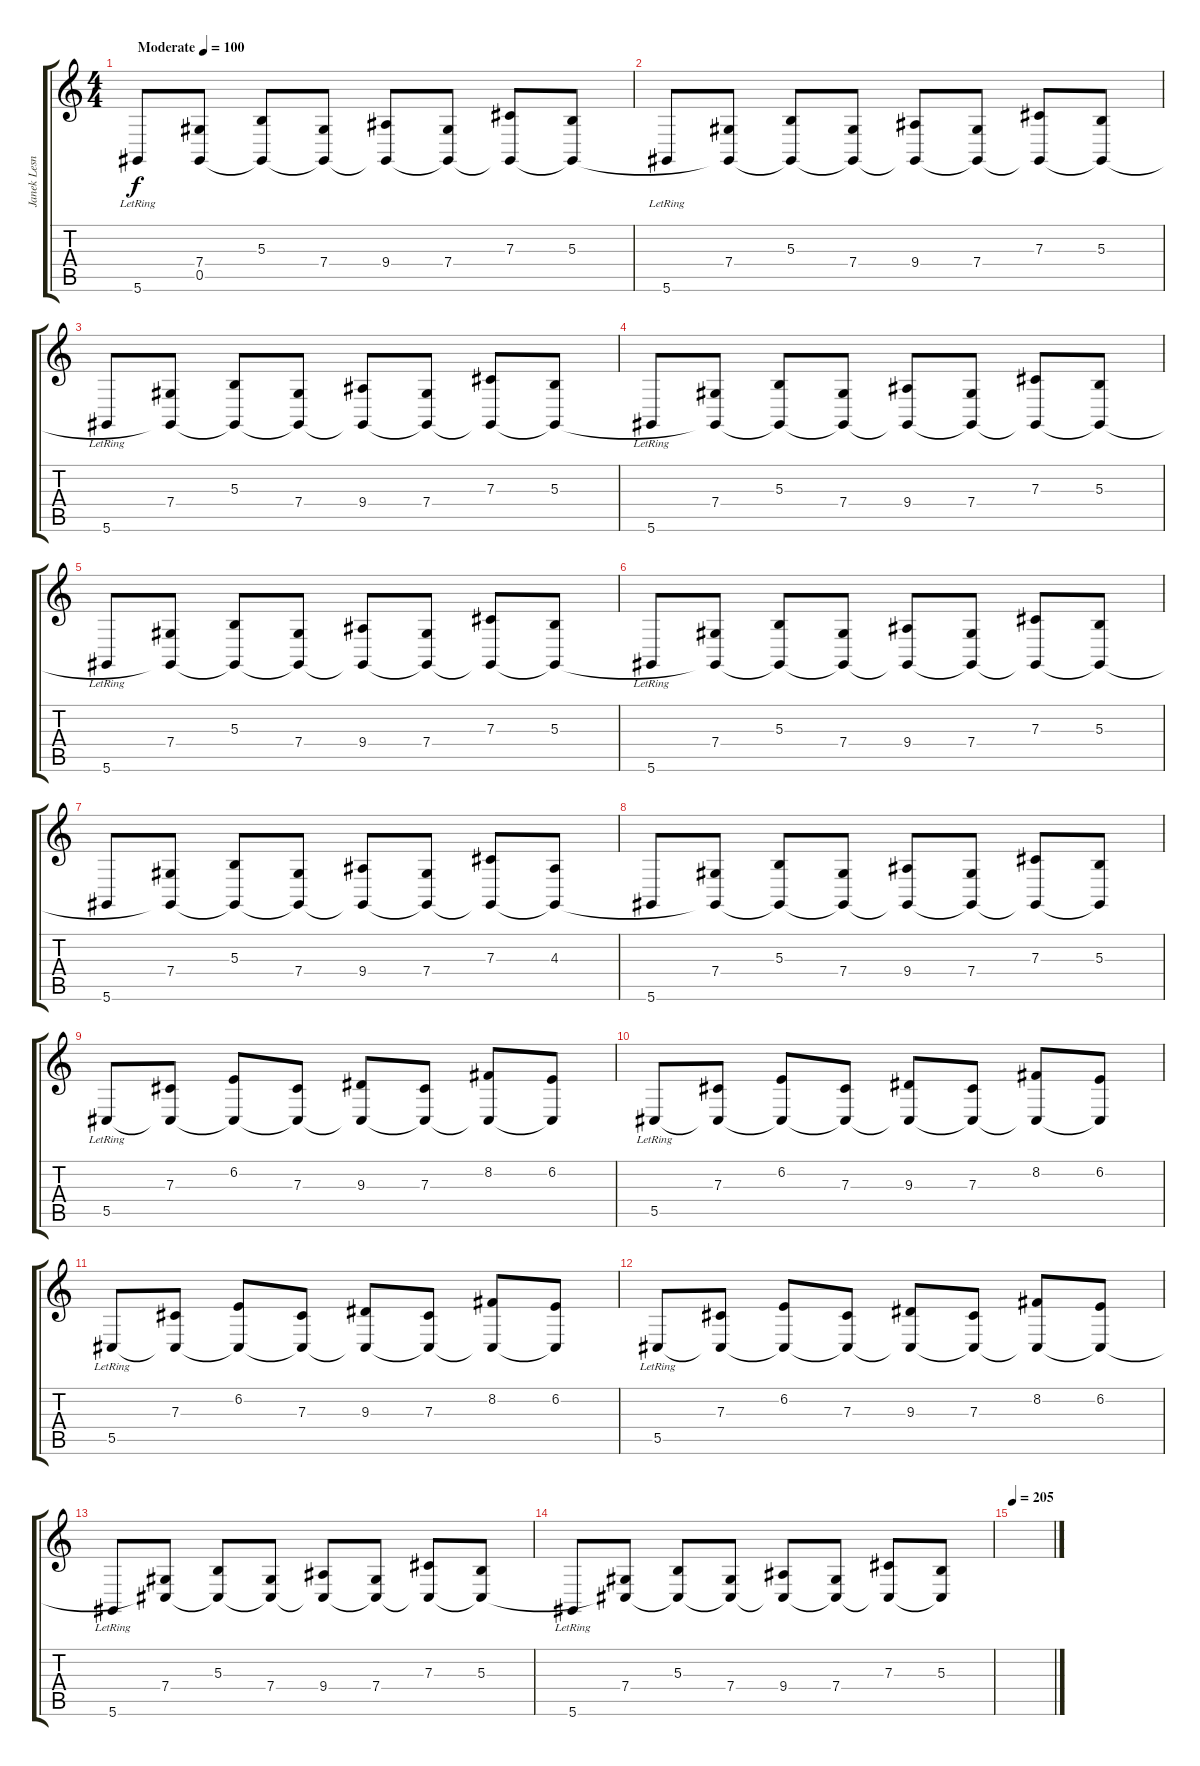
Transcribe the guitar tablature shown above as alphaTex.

\track ("Janek Lesniak" "Janek Lesn") {instrument harpsichord}
\staff {score tabs}
\tuning (Eb4 Bb3 Gb3 Db3 Ab2 Eb2) {hide}
\ts (4 4)
\tempo (100 "Moderate")
\clef g2
\ks c
5.6{lr}.8{dy f instrument harpsichord} (7.4 0.5).8 (5.3 0.5{t}).8 (7.4 0.5{t}).8 (9.4 0.5{t}).8 (7.4 0.5{t}).8 (7.3 0.5{t}).8 (5.3 0.5{t}).8 |
5.6{lr}.8 (7.4 0.5{t}).8 (5.3 0.5{t}).8 (7.4 0.5{t}).8 (9.4 0.5{t}).8 (7.4 0.5{t}).8 (7.3 0.5{t}).8 (5.3 0.5{t}).8 |
5.6{lr}.8 (7.4 0.5{t}).8 (5.3 0.5{t}).8 (7.4 0.5{t}).8 (9.4 0.5{t}).8 (7.4 0.5{t}).8 (7.3 0.5{t}).8 (5.3 0.5{t}).8 |
5.6{lr}.8 (7.4 0.5{t}).8 (5.3 0.5{t}).8 (7.4 0.5{t}).8 (9.4 0.5{t}).8 (7.4 0.5{t}).8 (7.3 0.5{t}).8 (5.3 0.5{t}).8 |
5.6{lr}.8 (7.4 0.5{t}).8 (5.3 0.5{t}).8 (7.4 0.5{t}).8 (9.4 0.5{t}).8 (7.4 0.5{t}).8 (7.3 0.5{t}).8 (5.3 0.5{t}).8 |
5.6{lr}.8 (7.4 0.5{t}).8 (5.3 0.5{t}).8 (7.4 0.5{t}).8 (9.4 0.5{t}).8 (7.4 0.5{t}).8 (7.3 0.5{t}).8 (5.3 0.5{t}).8 |
5.6.8 (7.4 0.5{t}).8 (5.3 0.5{t}).8 (7.4 0.5{t}).8 (9.4 0.5{t}).8 (7.4 0.5{t}).8 (7.3 0.5{t}).8 (4.3 0.5{t}).8 |
5.6.8 (7.4 0.5{t}).8 (5.3 0.5{t}).8 (7.4 0.5{t}).8 (9.4 0.5{t}).8 (7.4 0.5{t}).8 (7.3 0.5{t}).8 (5.3 0.5{t}).8 |
5.5{lr}.8 (7.3 5.5{t}).8 (6.2 5.5{t}).8 (7.3 5.5{t}).8 (9.3 5.5{t}).8 (7.3 5.5{t}).8 (8.2 5.5{t}).8 (6.2 5.5{t}).8 |
5.5{lr}.8 (7.3 5.5{t}).8 (6.2 5.5{t}).8 (7.3 5.5{t}).8 (9.3 5.5{t}).8 (7.3 5.5{t}).8 (8.2 5.5{t}).8 (6.2 5.5{t}).8 |
5.5{lr}.8 (7.3 5.5{t}).8 (6.2 5.5{t}).8 (7.3 5.5{t}).8 (9.3 5.5{t}).8 (7.3 5.5{t}).8 (8.2 5.5{t}).8 (6.2 5.5{t}).8 |
5.5{lr}.8 (7.3 5.5{t}).8 (6.2 5.5{t}).8 (7.3 5.5{t}).8 (9.3 5.5{t}).8 (7.3 5.5{t}).8 (8.2 5.5{t}).8 (6.2 5.5{t}).8 |
5.6{lr}.8 (7.4 5.5{t}).8 (5.3 5.5{t}).8 (7.4 5.5{t}).8 (9.4 5.5{t}).8 (7.4 5.5{t}).8 (7.3 5.5{t}).8 (5.3 5.5{t}).8 |
5.6{lr}.8 (7.4 5.5{t}).8 (5.3 5.5{t}).8 (7.4 5.5{t}).8 (9.4 5.5{t}).8 (7.4 5.5{t}).8 (7.3 5.5{t}).8 (5.3 5.5{t}).8 |
\tempo 200
\tempo 205
